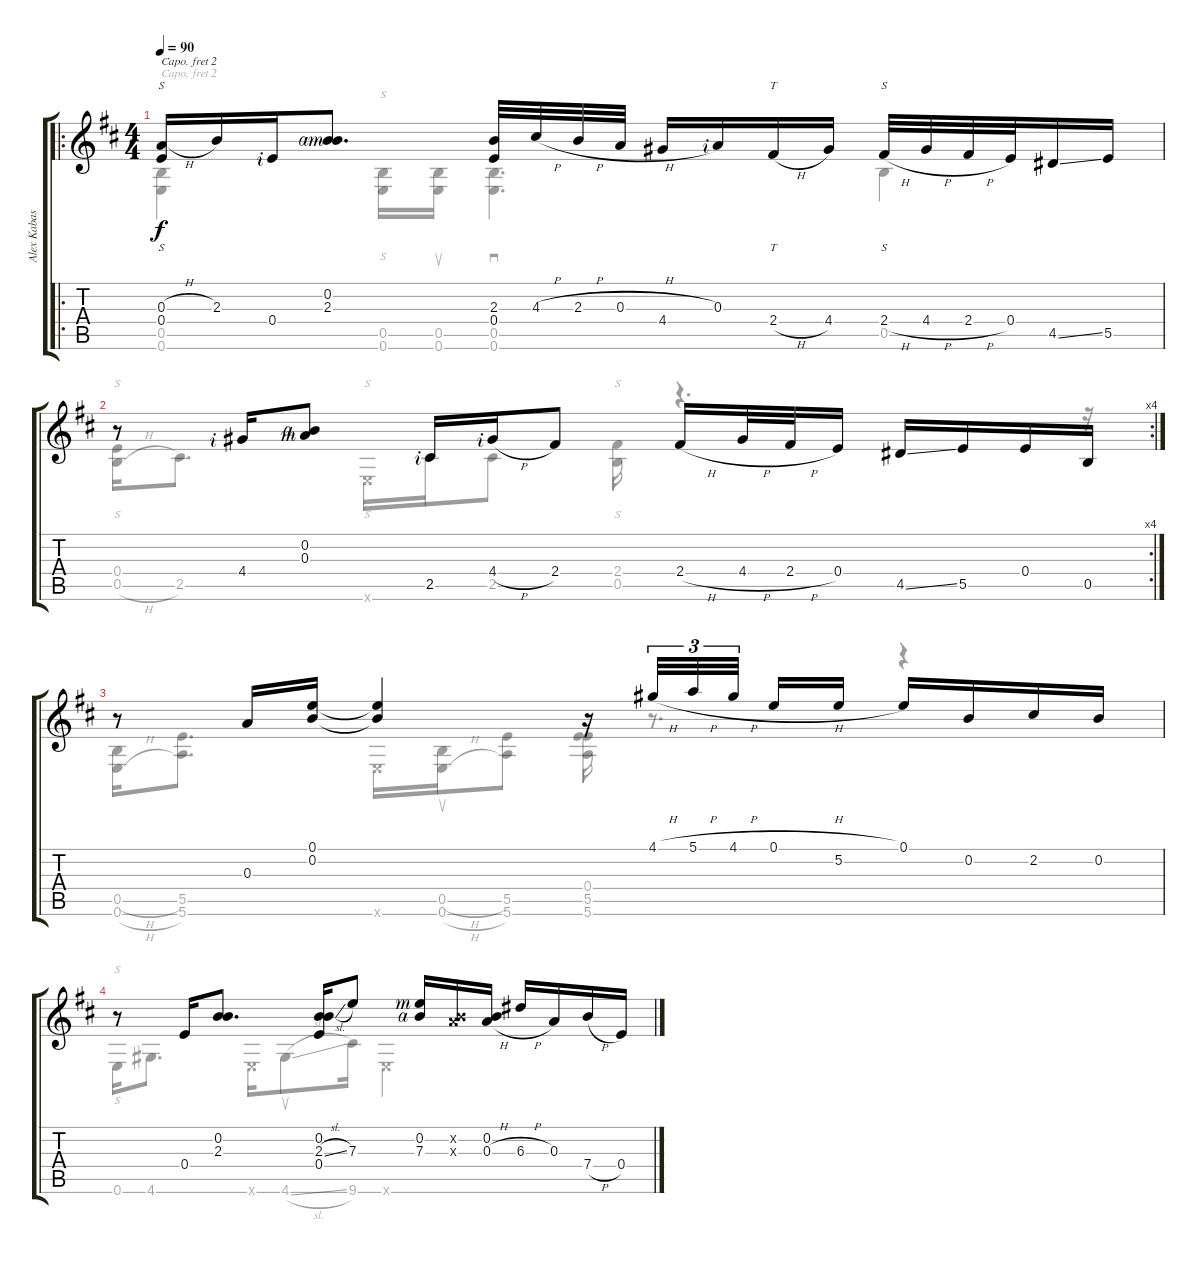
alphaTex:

\track ("Alex Kabasser Furch Durango 40 - CM" "Alex Kabas") {instrument acousticguitarsteel}
\staff {score tabs}
\capo 2
\tuning (D4 A3 G3 D3 A2 D2) {hide}
\voice
\ro
\ts (4 4)
\tempo 90
\clef g2
\ks d
(0.3{h} 0.4).16{s dy f instrument acousticguitarsteel} 2.3.16 0.4{rf 2}.16 (0.2{rf 4} 2.3{rf 3}).8{d} (2.3 0.4).32 4.3{h}.32 2.3{h}.32 0.3{h}.32 4.4.16 0.3{rf 2}.16 2.4{h}.16{tt} 4.4.16 2.4{h}.32{s} 4.4{h}.32 2.4{h}.32 0.4.32 4.5{ss}.16 5.5.16 |
\rc 4
r.8 4.4{rf 2}.16 (0.2{rf 4} 0.3{rf 3}).8 2.5{rf 2}.16 4.4{h rf 2}.16 2.4.8 2.4{h}.16 4.4{h}.32 2.4{h}.32 0.4.16 4.5{ss}.16 5.5.16 0.4.16 0.5.16 |
r.8 0.3.16 (0.1 0.2).16 (0.1{t} 0.2{t}).4 r.16 4.1{h}.32{tu (3 2)} 5.1{h}.32{tu (3 2)} 4.1{h}.32{tu (3 2) beam splitsecondary} 0.1{h}.16 5.2.16 0.1.16 0.2.16 2.2.16 0.2.16 |
r.8 0.4.16 (0.2 2.3).8{d} (0.2 2.3{sl} 0.4).16 7.3.8 (0.2{rf 4} 7.3{rf 3}).16 (0.2{x} 0.3{x}).16 (0.2 0.3{h}).16 6.3{h}.16 0.3.16 7.4{h}.16 0.4.16
\voice
\clef g2
\ottava regular
\simile none
\ks d
(0.5 0.6).4{dy f} (0.5 0.6).16{s} (0.5 0.6).16{su} (0.5 0.6).4{d sd} 0.5.4 |
(0.4 0.5{h}).16{s} 2.5.8{d} 0.6{x}.16{s} 2.5.16 2.5.8 (2.4 0.5).16{s} r.4{d} r.16 |
(0.5{h} 0.6{h}).16 (5.5 5.6).8{d} 0.6{x}.16 (0.5{h} 0.6{h}).16{su} (5.5 5.6).8 (0.4 5.5 5.6).16 r.8{d} r.4 |
0.6.16{s} 4.6.8{d} 0.6{x}.16 4.6{sl}.8{su} 9.6.16 0.6{x}.2
